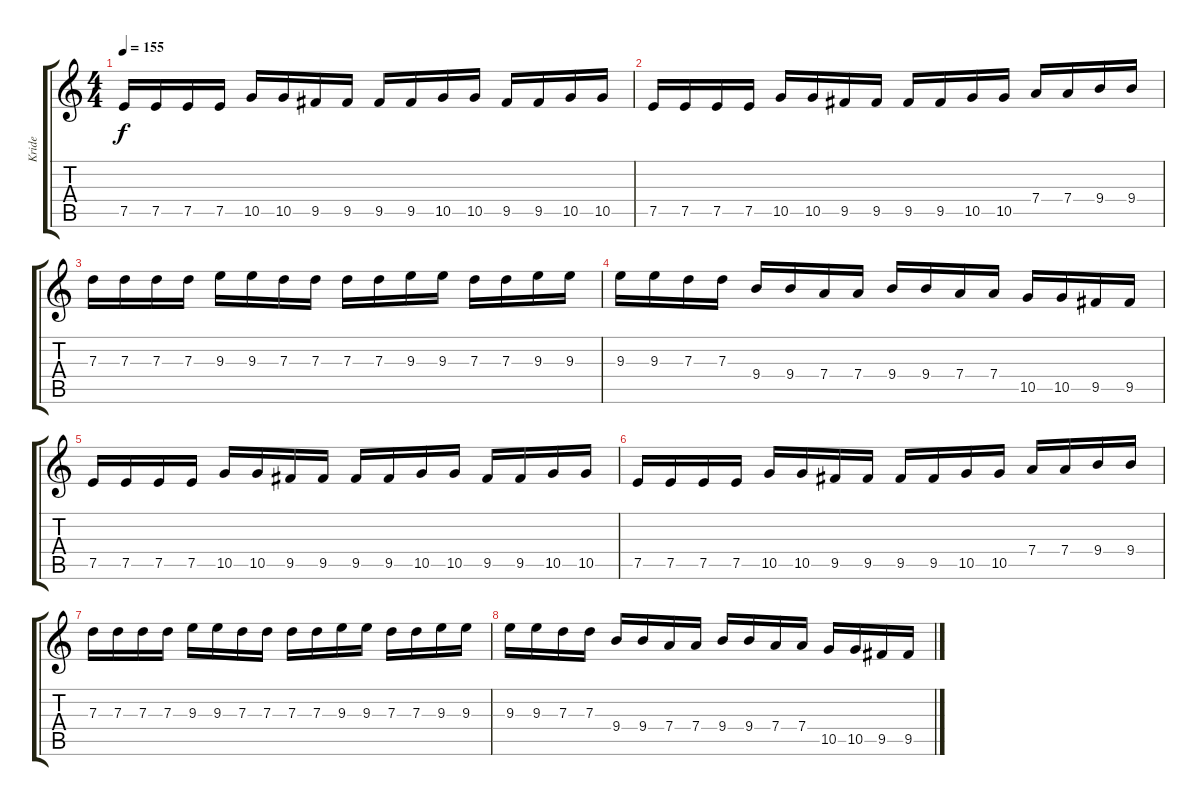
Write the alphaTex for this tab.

\track ("Kride" "Kride") {instrument distortionguitar}
\staff {score tabs}
\tuning (E4 B3 G3 D3 A2 E2) {hide}
\ts (4 4)
\tempo 155
\clef g2
\ks c
7.5.16{dy f} 7.5.16 7.5.16 7.5.16 10.5.16 10.5.16 9.5.16 9.5.16 9.5.16 9.5.16 10.5.16 10.5.16 9.5.16 9.5.16 10.5.16 10.5.16 |
7.5.16 7.5.16 7.5.16 7.5.16 10.5.16 10.5.16 9.5.16 9.5.16 9.5.16 9.5.16 10.5.16 10.5.16 7.4.16 7.4.16 9.4.16 9.4.16 |
7.3.16 7.3.16 7.3.16 7.3.16 9.3.16 9.3.16 7.3.16 7.3.16 7.3.16 7.3.16 9.3.16 9.3.16 7.3.16 7.3.16 9.3.16 9.3.16 |
9.3.16 9.3.16 7.3.16 7.3.16 9.4.16 9.4.16 7.4.16 7.4.16 9.4.16 9.4.16 7.4.16 7.4.16 10.5.16 10.5.16 9.5.16 9.5.16 |
7.5.16 7.5.16 7.5.16 7.5.16 10.5.16 10.5.16 9.5.16 9.5.16 9.5.16 9.5.16 10.5.16 10.5.16 9.5.16 9.5.16 10.5.16 10.5.16 |
7.5.16 7.5.16 7.5.16 7.5.16 10.5.16 10.5.16 9.5.16 9.5.16 9.5.16 9.5.16 10.5.16 10.5.16 7.4.16 7.4.16 9.4.16 9.4.16 |
7.3.16 7.3.16 7.3.16 7.3.16 9.3.16 9.3.16 7.3.16 7.3.16 7.3.16 7.3.16 9.3.16 9.3.16 7.3.16 7.3.16 9.3.16 9.3.16 |
9.3.16 9.3.16 7.3.16 7.3.16 9.4.16 9.4.16 7.4.16 7.4.16 9.4.16 9.4.16 7.4.16 7.4.16 10.5.16 10.5.16 9.5.16 9.5.16
